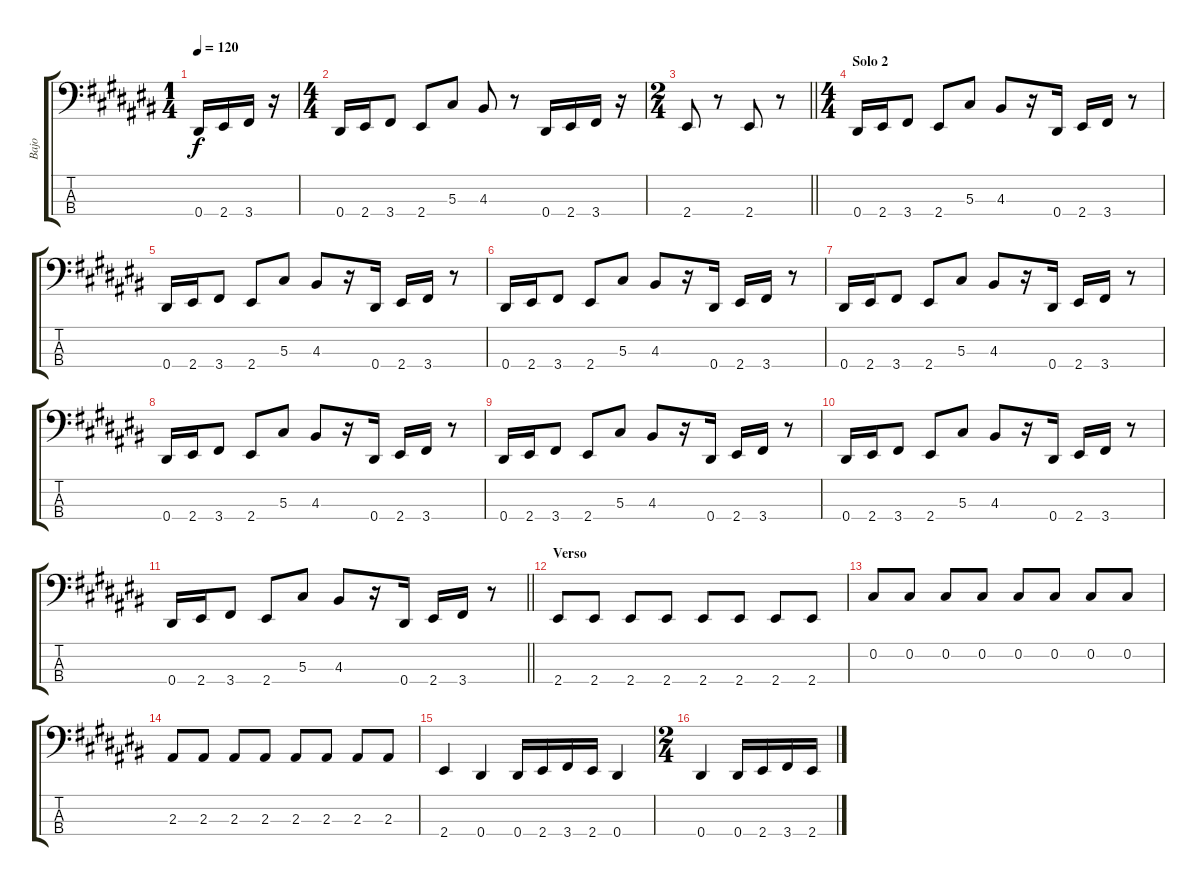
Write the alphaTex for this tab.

\track ("Bajo" "Bajo") {instrument electricbassfinger}
\staff {score tabs}
\tuning (Gb2 Db2 Ab1 Eb1) {hide}
\ts (1 4)
\tempo 120
\clef f4
\ks c#
0.4.16{dy f} 2.4.16 3.4.16 r.16 |
\ts (4 4)
0.4.16 2.4.16 3.4.8 2.4.8 5.3.8 4.3.8 r.8 0.4.16 2.4.16 3.4.16 r.16 |
\ts (2 4)
\barLineRight lightlight
2.4.8 r.8 2.4.8 r.8 |
\ts (4 4)
\section ("" "Solo 2")
0.4.16 2.4.16 3.4.8 2.4.8 5.3.8 4.3.8 r.16 0.4.16 2.4.16 3.4.16 r.8 |
0.4.16 2.4.16 3.4.8 2.4.8 5.3.8 4.3.8 r.16 0.4.16 2.4.16 3.4.16 r.8 |
0.4.16 2.4.16 3.4.8 2.4.8 5.3.8 4.3.8 r.16 0.4.16 2.4.16 3.4.16 r.8 |
0.4.16 2.4.16 3.4.8 2.4.8 5.3.8 4.3.8 r.16 0.4.16 2.4.16 3.4.16 r.8 |
0.4.16 2.4.16 3.4.8 2.4.8 5.3.8 4.3.8 r.16 0.4.16 2.4.16 3.4.16 r.8 |
0.4.16 2.4.16 3.4.8 2.4.8 5.3.8 4.3.8 r.16 0.4.16 2.4.16 3.4.16 r.8 |
0.4.16 2.4.16 3.4.8 2.4.8 5.3.8 4.3.8 r.16 0.4.16 2.4.16 3.4.16 r.8 |
\barLineRight lightlight
0.4.16 2.4.16 3.4.8 2.4.8 5.3.8 4.3.8 r.16 0.4.16 2.4.16 3.4.16 r.8 |
\section ("" "Verso")
2.4.8 2.4.8 2.4.8 2.4.8 2.4.8 2.4.8 2.4.8 2.4.8 |
0.2.8 0.2.8 0.2.8 0.2.8 0.2.8 0.2.8 0.2.8 0.2.8 |
2.3.8 2.3.8 2.3.8 2.3.8 2.3.8 2.3.8 2.3.8 2.3.8 |
2.4.4 0.4.4 0.4.16 2.4.16 3.4.16 2.4.16 0.4.4 |
\ts (2 4)
0.4.4 0.4.16 2.4.16 3.4.16 2.4.16
